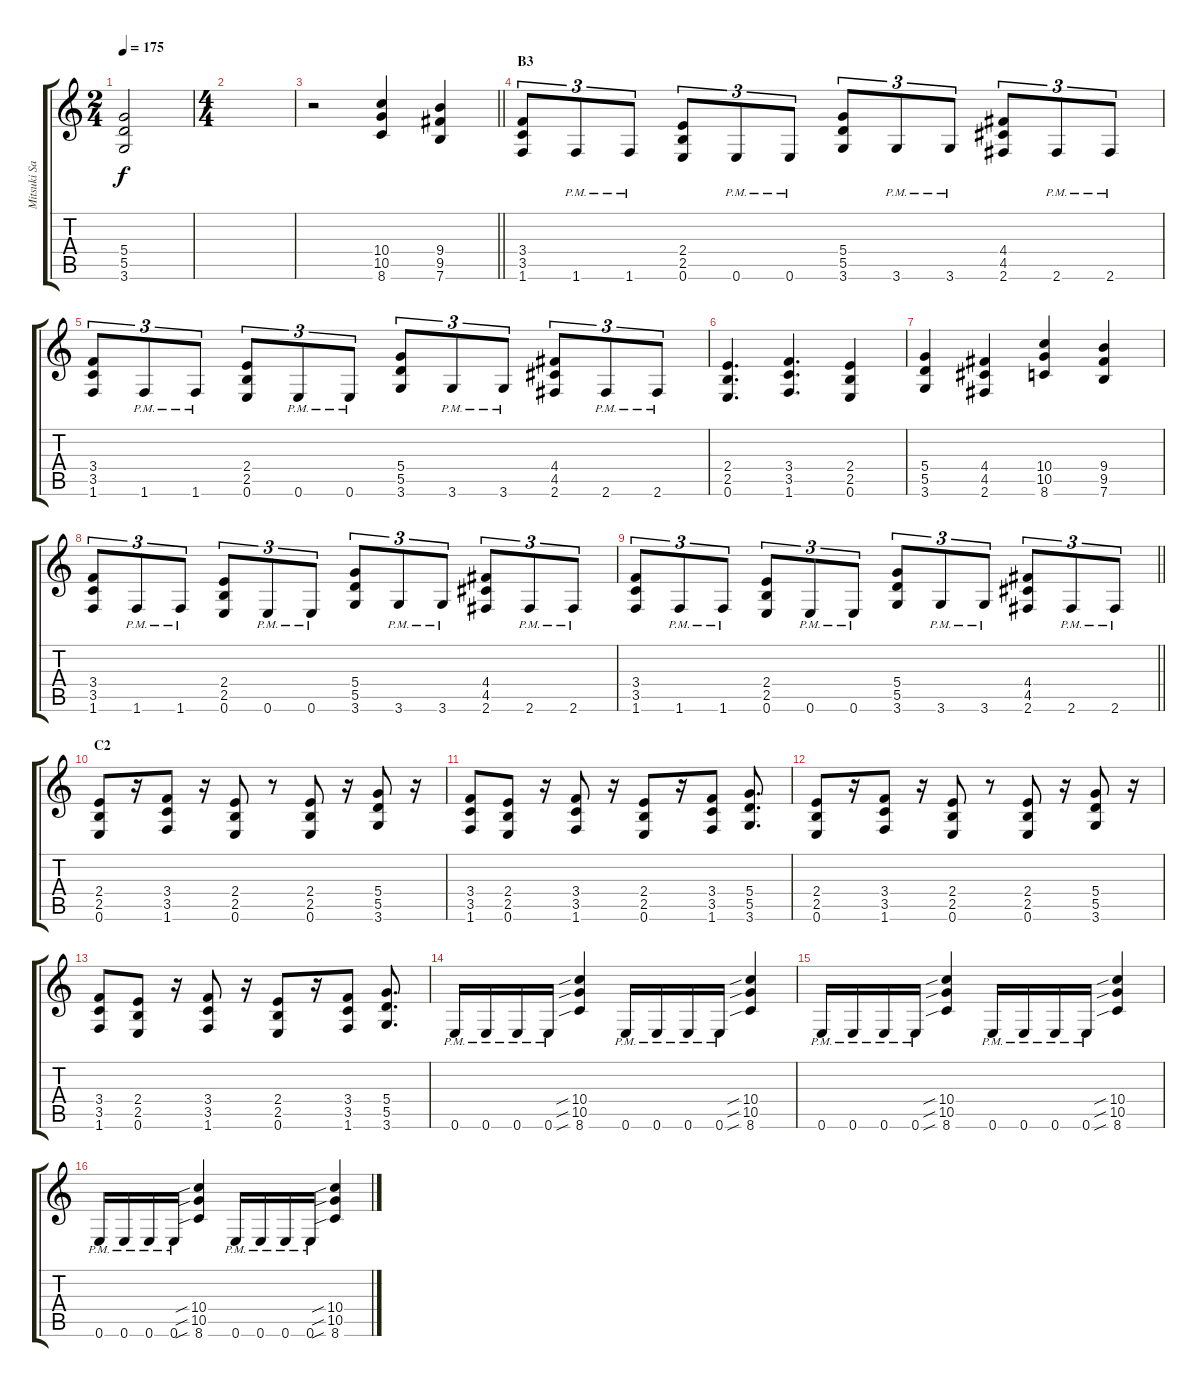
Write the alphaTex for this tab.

\track ("Mitsuki Sakai" "Mitsuki Sa") {instrument distortionguitar}
\staff {score tabs}
\tuning (E4 B3 G3 D3 A2 E2) {hide}
\ts (2 4)
\tempo 175
\clef g2
\ks aminor
(5.4{t} 5.5{t} 3.6{t}).2{dy f} |
\ts (4 4)
|
\barLineRight lightlight
r.2 (10.4 10.5 8.6).4 (9.4 9.5 7.6).4 |
\section ("" "B3")
(3.4 3.5 1.6).8{tu (3 2)} 1.6{pm}.8{tu (3 2)} 1.6{pm}.8{tu (3 2)} (2.4 2.5 0.6).8{tu (3 2)} 0.6{pm}.8{tu (3 2)} 0.6{pm}.8{tu (3 2)} (5.4 5.5 3.6).8{tu (3 2)} 3.6{pm}.8{tu (3 2)} 3.6{pm}.8{tu (3 2)} (4.4 4.5 2.6).8{tu (3 2)} 2.6{pm}.8{tu (3 2)} 2.6{pm}.8{tu (3 2)} |
(3.4 3.5 1.6).8{tu (3 2)} 1.6{pm}.8{tu (3 2)} 1.6{pm}.8{tu (3 2)} (2.4 2.5 0.6).8{tu (3 2)} 0.6{pm}.8{tu (3 2)} 0.6{pm}.8{tu (3 2)} (5.4 5.5 3.6).8{tu (3 2)} 3.6{pm}.8{tu (3 2)} 3.6{pm}.8{tu (3 2)} (4.4 4.5 2.6).8{tu (3 2)} 2.6{pm}.8{tu (3 2)} 2.6{pm}.8{tu (3 2)} |
(2.4 2.5 0.6).4{d} (3.4 3.5 1.6).4{d} (2.4 2.5 0.6).4 |
(5.4 5.5 3.6).4 (4.4 4.5 2.6).4 (10.4 10.5 8.6).4 (9.4 9.5 7.6).4 |
(3.4 3.5 1.6).8{tu (3 2)} 1.6{pm}.8{tu (3 2)} 1.6{pm}.8{tu (3 2)} (2.4 2.5 0.6).8{tu (3 2)} 0.6{pm}.8{tu (3 2)} 0.6{pm}.8{tu (3 2)} (5.4 5.5 3.6).8{tu (3 2)} 3.6{pm}.8{tu (3 2)} 3.6{pm}.8{tu (3 2)} (4.4 4.5 2.6).8{tu (3 2)} 2.6{pm}.8{tu (3 2)} 2.6{pm}.8{tu (3 2)} |
\barLineRight lightlight
(3.4 3.5 1.6).8{tu (3 2)} 1.6{pm}.8{tu (3 2)} 1.6{pm}.8{tu (3 2)} (2.4 2.5 0.6).8{tu (3 2)} 0.6{pm}.8{tu (3 2)} 0.6{pm}.8{tu (3 2)} (5.4 5.5 3.6).8{tu (3 2)} 3.6{pm}.8{tu (3 2)} 3.6{pm}.8{tu (3 2)} (4.4 4.5 2.6).8{tu (3 2)} 2.6{pm}.8{tu (3 2)} 2.6{pm}.8{tu (3 2)} |
\section ("" "C2")
(2.4 2.5 0.6).8 r.16 (3.4 3.5 1.6).8 r.16 (2.4 2.5 0.6).8 r.8 (2.4 2.5 0.6).8 r.16 (5.4 5.5 3.6).8 r.16 |
(3.4 3.5 1.6).8 (2.4 2.5 0.6).8 r.16 (3.4 3.5 1.6).8 r.16 (2.4 2.5 0.6).8 r.16 (3.4 3.5 1.6).8 (5.4 5.5 3.6).8{d} |
(2.4 2.5 0.6).8 r.16 (3.4 3.5 1.6).8 r.16 (2.4 2.5 0.6).8 r.8 (2.4 2.5 0.6).8 r.16 (5.4 5.5 3.6).8 r.16 |
(3.4 3.5 1.6).8 (2.4 2.5 0.6).8 r.16 (3.4 3.5 1.6).8 r.16 (2.4 2.5 0.6).8 r.16 (3.4 3.5 1.6).8 (5.4 5.5 3.6).8{d} |
0.6{pm}.16 0.6{pm}.16 0.6{pm}.16 0.6{pm}.16 (10.4{sib} 10.5{sib} 8.6{sib}).4 0.6{pm}.16 0.6{pm}.16 0.6{pm}.16 0.6{pm}.16 (10.4{sib} 10.5{sib} 8.6{sib}).4 |
0.6{pm}.16 0.6{pm}.16 0.6{pm}.16 0.6{pm}.16 (10.4{sib} 10.5{sib} 8.6{sib}).4 0.6{pm}.16 0.6{pm}.16 0.6{pm}.16 0.6{pm}.16 (10.4{sib} 10.5{sib} 8.6{sib}).4 |
0.6{pm}.16 0.6{pm}.16 0.6{pm}.16 0.6{pm}.16 (10.4{sib} 10.5{sib} 8.6{sib}).4 0.6{pm}.16 0.6{pm}.16 0.6{pm}.16 0.6{pm}.16 (10.4{sib} 10.5{sib} 8.6{sib}).4
